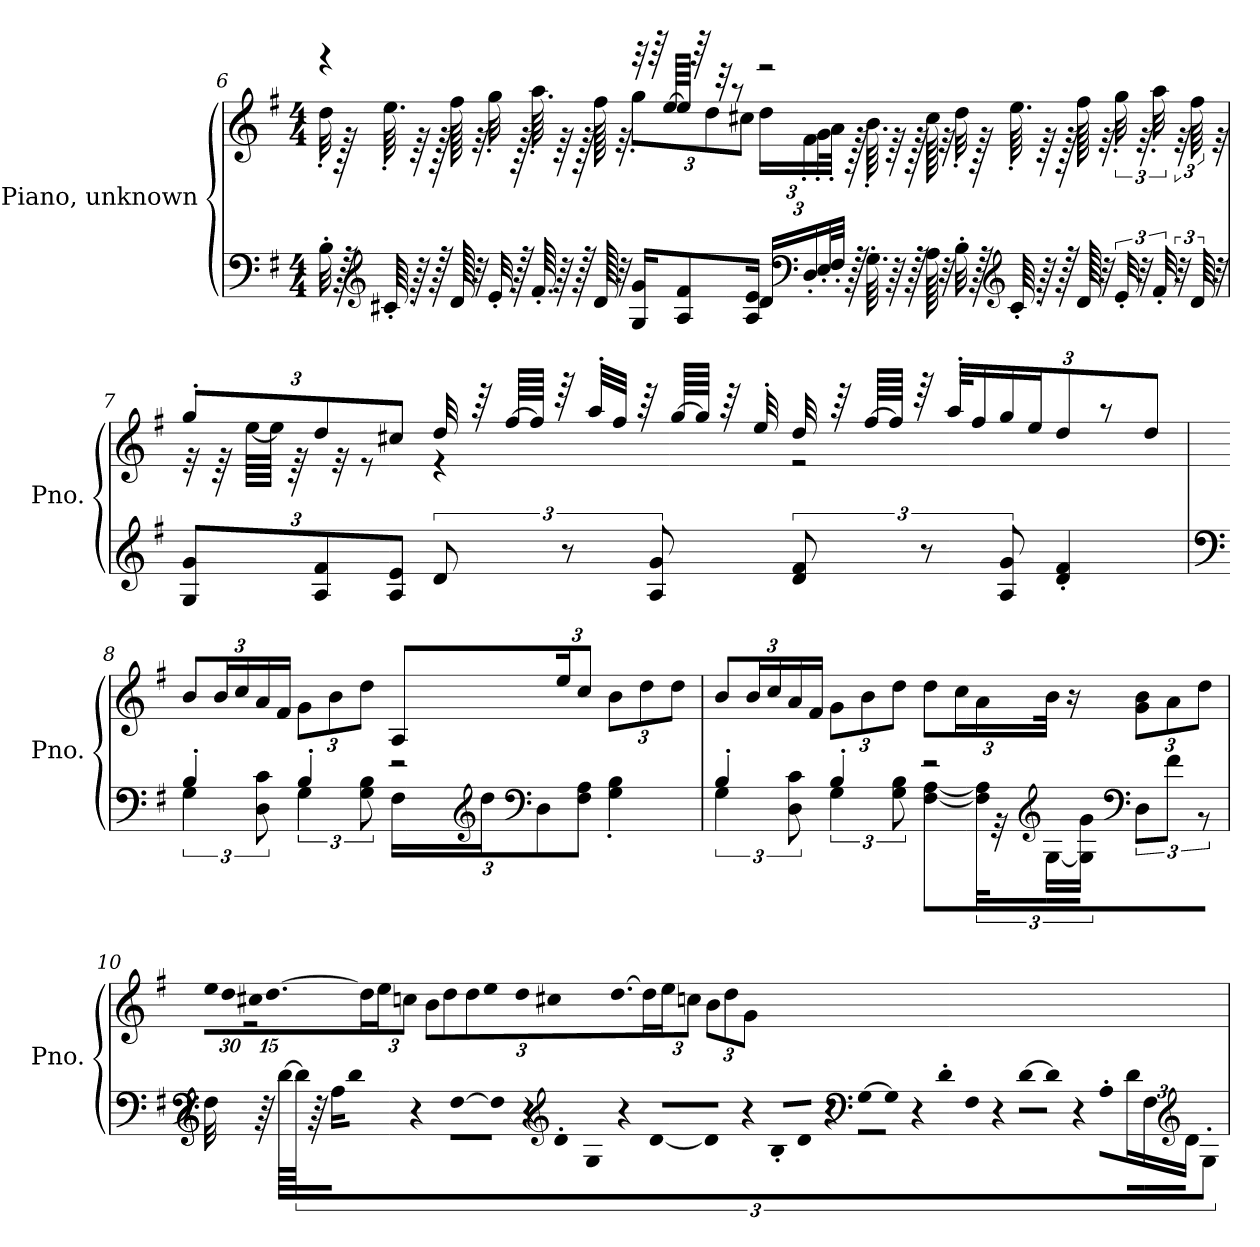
**kern	**kern
*part1	*part1
*staff2	*staff1
*I"Piano, unknown	*
*I'Pno.	*
!!LO:LB:g=z
*clefF4	*clefG2
*k[f#]	*k[f#]
*M4/4	*M4/4
=6	=6
*	*^
32B'\	4r	32dd'\
128r	.	128r
*clefG2	*	*
64.c#X'/	.	64.ee'\
64r	.	64r
128r	.	128r
128d/	.	128ff#\
32r	.	32r
32e'/	.	32gg'\
128r	.	128r
64.f#'/	.	64.aa'\
64r	.	64r
128r	.	128r
128d/	.	128ff#\
32r	.	32r
*	*	*Xbrackettup
16G/ 16g/KL	32r	12gg'\L
.	64r	.
.	[64ee/LLLL	.
8A/ 8f#/	64ee/JJJJ]	.
.	64r	.
.	.	12dd\
.	32r	.
.	8r	.
.	.	12cc#X\J
16A/ 16e/Jk	.	.
*Xbrackettup	*	*
24d/LL	2r	24dd\LL
*clefF4	*	*
24D'/	.	24f#'\
24E'/	.	24g'\
32F#'/JJk	.	32a'\JJk
128r	.	128r
64.G'\	.	64.b'\
64r	.	64r
128r	.	128r
128A\	.	128cc#\
32r	.	32r
32B'\	.	32dd'\
128r	.	128r
*clefG2	*	*
64.c#'/	.	64.ee'\
64r	.	64r
128r	.	128r
128d/	.	128ff#\
32r	.	32r
*brackettup	*	*brackettup
48e'/	.	48gg'\
48r	.	48r
48f#'/	.	48aa'\
48r	.	48r
96d/	.	96ff#\
32r	.	32r
!!LO:LB:g=z	!!
=7	=7	=7
*Xbrackettup	*Xbrackettup	*
12G/ 12g/L	12gg'/L	32r
.	.	64r
.	.	[64ee\LLLL
.	.	64ee\JJJJ]
.	.	64r
12A/ 12f#/	12dd/	.
.	.	32r
.	.	8r
12A/ 12e/J	12cc#X/J	.
*brackettup	*	*
12d/	32dd/	4r
.	64r	.
.	[64ff#/LLLL	.
.	64ff#/JJJJ]	.
.	64r	.
12r	.	.
.	32aa'/LLL	.
.	32ff#/JJJ	.
.	64r	.
12A/ 12g/	.	.
.	[64gg/LLLL	.
.	64gg/JJJJ]	.
.	64r	.
.	32ee'/	.
12d/ 12f#/	32dd/	2r
.	64r	.
.	[64ff#/LLLL	.
.	64ff#/JJJJ]	.
.	64r	.
12r	.	.
.	32aa'/KLL	.
.	24ff#/	.
12A/ 12g/	24gg/	.
.	24ee/J	.
*	*brackettup	*
4d/' 4f#/'	12dd/J	.
.	12r	.
.	12dd/	.
*	*v	*v
!!LO:PB:g=z
=8	=8
*clefF4	*
*^	*
*	*	*Xbrackettup
4B'/	6G\	12b/L
.	.	24b/L
.	.	24cc/
.	12D\ 12c\	24a/
.	.	24f#/JJ
4B'/	6G\	12g\L
.	.	12b\
.	12G\ 12B\	12dd\J
*	*Xbrackettup	*
2r	24F#\LL	8A/L
*clefG2	*	*
.	24dd\J	.
*clefF4	*	*
.	12D\	.
.	.	24ee/K
.	12F#\ 12A\J	12cc/J
.	4G\' 4B\'	12b\L
.	.	12dd\
.	.	12dd\J
=9	=9	=9
*	*brackettup	*
4B'/	6G\	12b/L
.	.	24b/L
.	.	24cc/
.	12D\ 12c\	24a/
.	.	24f#/JJ
4B'/	6G\	12g\L
.	.	12b\
.	12G\ 12B\	12dd\J
2r	[8F#\ [8A\L	12dd\L
.	.	24cc\L
.	48F#\] 48A\]Jkk	24a\
.	48r	.
*clefG2	*	*
.	[24G\LL	48b\JJk
.	.	16r
.	24G\] 24g\JJ	.
*clefF4	*	*
.	12D\L	12g\ 12b\L
.	12f#\J	12a\
.	12r	12dd\J
!!LO:LB:g=z
=10	=10	=10
!	!	!LO:N:vis=256
*v	*v	*
32F#\	1920%17ee\LLLLL
!	!LO:N:vis=256
.	1920%17dd\J
!	!LO:N:vis=64
.	960%17cc#X\
64r	.
.	1920ryy
!	!LO:N:vis=64.
.	[640%17dd\JJ
[64d\LLLL	.
96d\JJJJ]	16dd\]
96r	.
24A\LL	.
32d\JJk	24ee\J
64r	.
.	12ccn\J
[64F#\LLLL	.
64F#\JJJJ]	.
64r	.
*clefG2	*
32d'/	.
32G/	12b\L
64r	.
[64d/LLLL	.
64d/JJJJ]	.
64r	.
.	12dd\
32B'/LLL	.
32d/JJJ	.
64r	.
.	12dd\
*clefF4	*
[64G\LLLL	.
64G\JJJJ]	.
64r	.
32d'\	.
!	!LO:N:vis=256
32F#\	1920%17ee\LLLL
!	!LO:N:vis=256
.	1920%17dd\J
!	!LO:N:vis=64
.	960%17cc#X\
64r	.
.	1920ryy
!	!LO:N:vis=64.
.	[640%17dd\JJ
[64d\LLLL	.
64d\JJJJ]	16dd\]
64r	.
32A'\KLL	.
*Xbrackettup	*
24d\	24ee\J
24F#\	12ccn\J
*clefG2	*
24d\JJ	.
4G'/	12b\L
.	12dd\
.	12g\J
=	=
*-	*-
